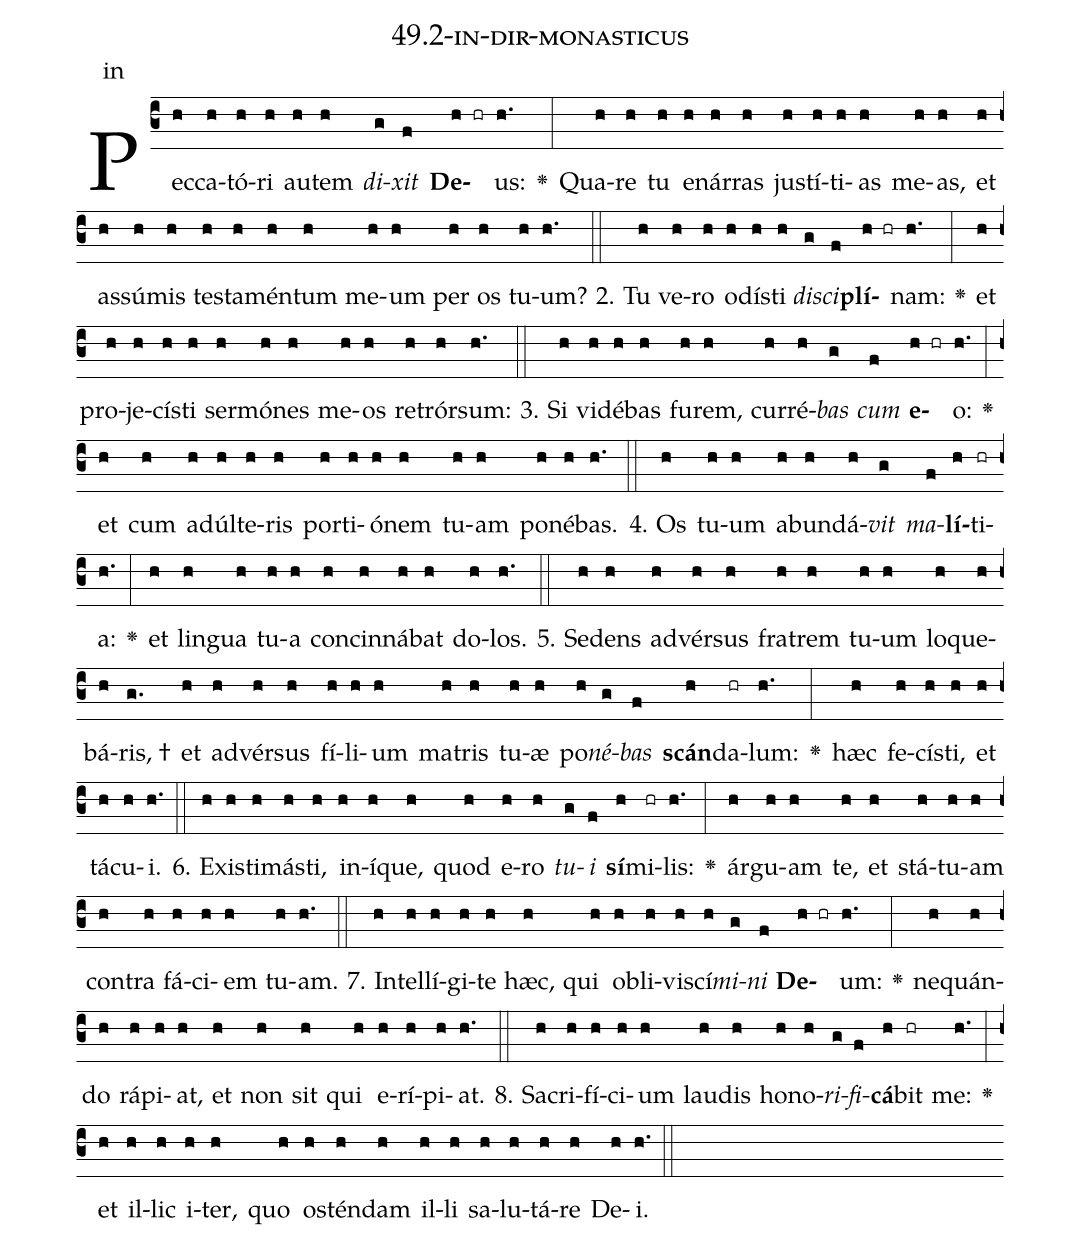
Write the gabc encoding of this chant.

name: 49.2-in-dir-monasticus;
annotation: in;
%%
(c3)Pec(h)ca(h)tó(h)ri(h) au(h)tem(h) <i>di</i>(g)<i>xit</i>(f) <b>De</b>(h hr)us:(h.) <v>\greheightstar</v>(:) Qua(h)re(h) tu(h) e(h)nár(h)ras(h) jus(h)tí(h)ti(h)as(h) me(h)as,(h) et(h) as(h)sú(h)mis(h) tes(h)ta(h)mén(h)tum(h) me(h)um(h) per(h) os(h) tu(h)um?(h.) (::)
2. Tu(h) ve(h)ro(h) o(h)dís(h)ti(h) <i>di</i>(g)<i>sci</i>(f)<b>plí</b>(h hr)nam:(h.) <v>\greheightstar</v>(:) et(h) pro(h)je(h)cís(h)ti(h) ser(h)mó(h)nes(h) me(h)os(h) re(h)trór(h)sum:(h.) (::)
3. Si(h) vi(h)dé(h)bas(h) fu(h)rem,(h) cur(h)ré(h)<i>bas</i>(g) <i>cum</i>(f) <b>e</b>(h hr)o:(h.) <v>\greheightstar</v>(:) et(h) cum(h) ad(h)úl(h)te(h)ris(h) por(h)ti(h)ó(h)nem(h) tu(h)am(h) po(h)né(h)bas.(h.) (::)
4. Os(h) tu(h)um(h) ab(h)un(h)dá(h)<i>vit</i>(g) <i>ma</i>(f)<b>lí</b>(h)ti(hr)a:(h.) <v>\greheightstar</v>(:) et(h) lin(h)gua(h) tu(h)a(h) con(h)cin(h)ná(h)bat(h) do(h)los.(h.) (::)
5. Se(h)dens(h) ad(h)vér(h)sus(h) fra(h)trem(h) tu(h)um(h) lo(h)que(h)bá(h)ris, †(g.) et(h) ad(h)vér(h)sus(h) fí(h)li(h)um(h) ma(h)tris(h) tu(h)æ(h) po(h)<i>né</i>(g)<i>bas</i>(f) <b>scán</b>(h)da(hr)lum:(h.) <v>\greheightstar</v>(:) hæc(h) fe(h)cís(h)ti,(h) et(h) tá(h)cu(h)i.(h.) (::)
6. Ex(h)is(h)ti(h)más(h)ti,(h) in(h)í(h)que,(h) quod(h) e(h)ro(h) <i>tu</i>(g)<i>i</i>(f) <b>sí</b>(h)mi(hr)lis:(h.) <v>\greheightstar</v>(:) ár(h)gu(h)am(h) te,(h) et(h) stá(h)tu(h)am(h) con(h)tra(h) fá(h)ci(h)em(h) tu(h)am.(h.) (::)
7. In(h)tel(h)lí(h)gi(h)te(h) hæc,(h) qui(h) ob(h)li(h)vi(h)scí(h)<i>mi</i>(g)<i>ni</i>(f) <b>De</b>(h hr)um:(h.) <v>\greheightstar</v>(:) ne(h)quán(h)do(h) rá(h)pi(h)at,(h) et(h) non(h) sit(h) qui(h) e(h)rí(h)pi(h)at.(h.) (::)
8. Sa(h)cri(h)fí(h)ci(h)um(h) lau(h)dis(h) ho(h)no(h)<i>ri</i>(g)<i>fi</i>(f)<b>cá</b>(h)bit(hr) me:(h.) <v>\greheightstar</v>(:) et(h) il(h)lic(h) i(h)ter,(h) quo(h) os(h)tén(h)dam(h) il(h)li(h) sa(h)lu(h)tá(h)re(h) De(h)i.(h.) (::)
